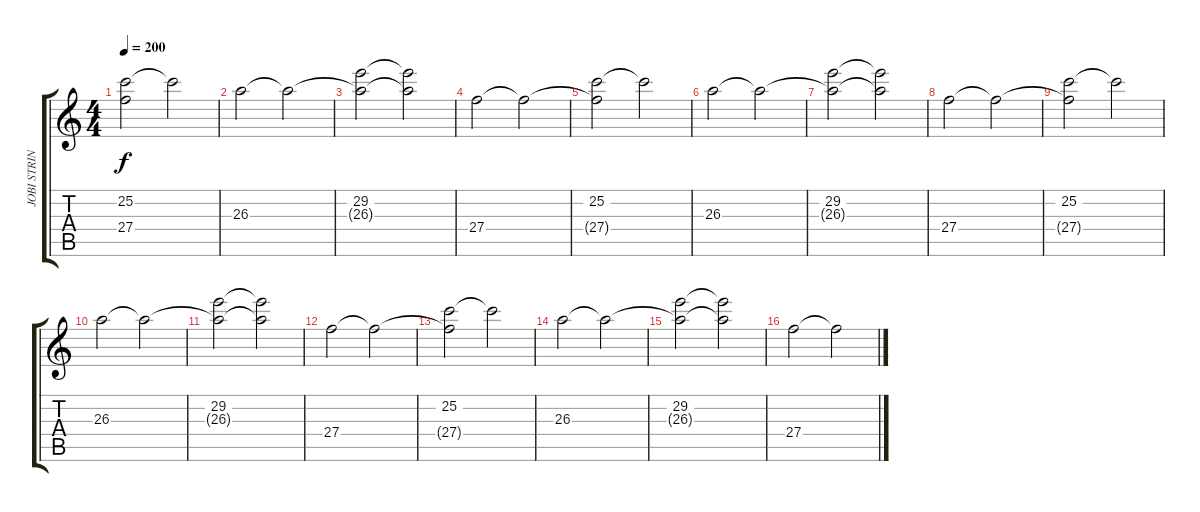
\track ("JOBI STRINGS" "JOBI STRIN") {instrument stringensemble2}
\staff {score tabs}
\tuning (E4 B3 G3 D3 A2 E2) {hide}
\ts (4 4)
\tempo 200
\clef g2
\ks c
(25.2 27.4{t}).2{dy f} 25.2{t}.2 |
26.3.2 26.3{t}.2 |
(29.2 26.3{t}).2 (29.2{t} 26.3{t}).2 |
27.4.2 27.4{t}.2 |
(25.2 27.4{t}).2 25.2{t}.2 |
26.3.2 26.3{t}.2 |
(29.2 26.3{t}).2 (29.2{t} 26.3{t}).2 |
27.4.2 27.4{t}.2 |
(25.2 27.4{t}).2 25.2{t}.2 |
26.3.2 26.3{t}.2 |
(29.2 26.3{t}).2 (29.2{t} 26.3{t}).2 |
27.4.2 27.4{t}.2 |
(25.2 27.4{t}).2 25.2{t}.2 |
26.3.2 26.3{t}.2 |
(29.2 26.3{t}).2 (29.2{t} 26.3{t}).2 |
27.4.2 27.4{t}.2
